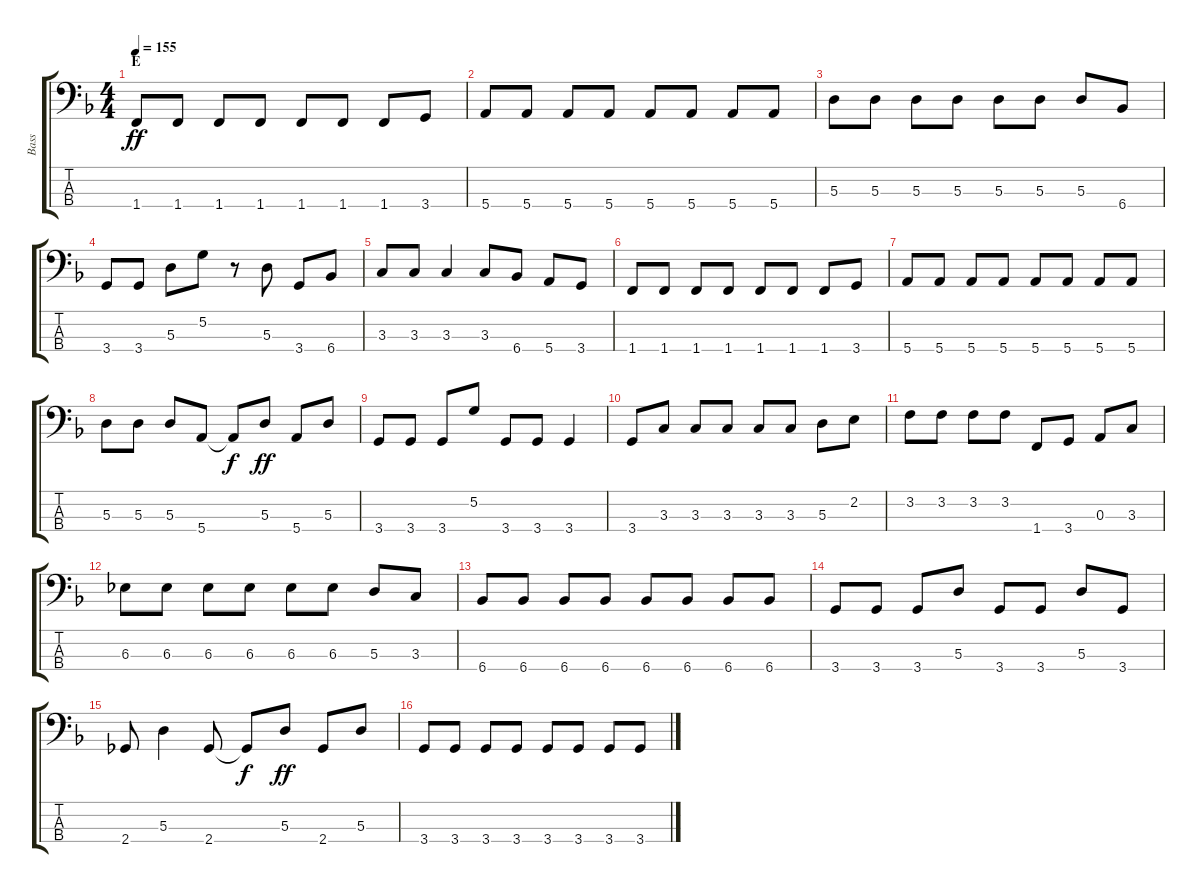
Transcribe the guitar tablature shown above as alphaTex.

\track ("Bass" "Bass") {instrument electricbassfinger}
\staff {score tabs}
\tuning (G2 D2 A1 E1) {hide}
\ts (4 4)
\section ("" "E")
\tempo 155
\clef f4
\ks f
1.4.8{dy ff} 1.4.8 1.4.8 1.4.8 1.4.8 1.4.8 1.4.8 3.4.8 |
5.4.8 5.4.8 5.4.8 5.4.8 5.4.8 5.4.8 5.4.8 5.4.8 |
5.3.8 5.3.8 5.3.8 5.3.8 5.3.8 5.3.8 5.3.8 6.4.8 |
3.4.8 3.4.8 5.3.8 5.2.8 r.8 5.3.8 3.4.8 6.4.8 |
3.3.8 3.3.8 3.3.4 3.3.8 6.4.8 5.4.8 3.4.8 |
1.4.8 1.4.8 1.4.8 1.4.8 1.4.8 1.4.8 1.4.8 3.4.8 |
5.4.8 5.4.8 5.4.8 5.4.8 5.4.8 5.4.8 5.4.8 5.4.8 |
5.3.8 5.3.8 5.3.8 5.4.8 5.4{t}.8{dy f} 5.3.8{dy ff} 5.4.8 5.3.8 |
3.4.8 3.4.8 3.4.8 5.2.8 3.4.8 3.4.8 3.4.4 |
3.4.8 3.3.8 3.3.8 3.3.8 3.3.8 3.3.8 5.3.8 2.2.8 |
3.2.8 3.2.8 3.2.8 3.2.8 1.4.8 3.4.8 0.3.8 3.3.8 |
6.3.8 6.3.8 6.3.8 6.3.8 6.3.8 6.3.8 5.3.8 3.3.8 |
6.4.8 6.4.8 6.4.8 6.4.8 6.4.8 6.4.8 6.4.8 6.4.8 |
3.4.8 3.4.8 3.4.8 5.3.8 3.4.8 3.4.8 5.3.8 3.4.8 |
2.4.8 5.3.4 2.4.8 2.4{t}.8{dy f} 5.3.8{dy ff} 2.4.8 5.3.8 |
3.4.8 3.4.8 3.4.8 3.4.8 3.4.8 3.4.8 3.4.8 3.4.8
